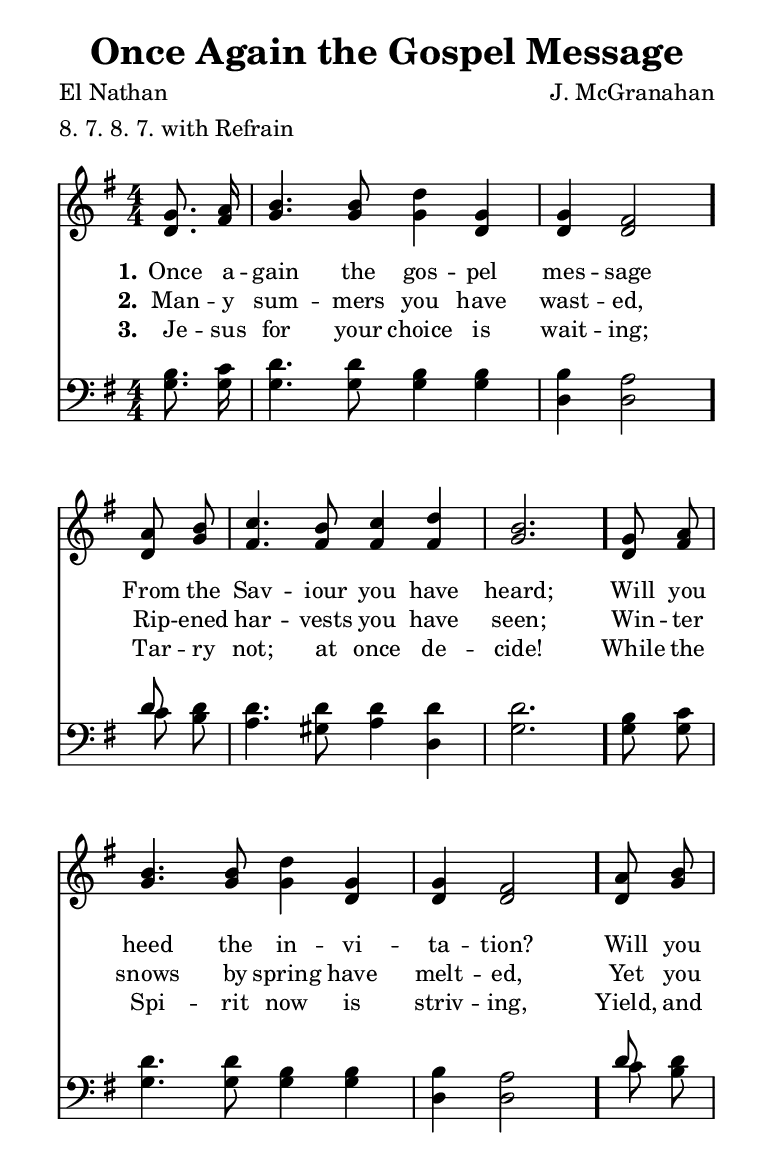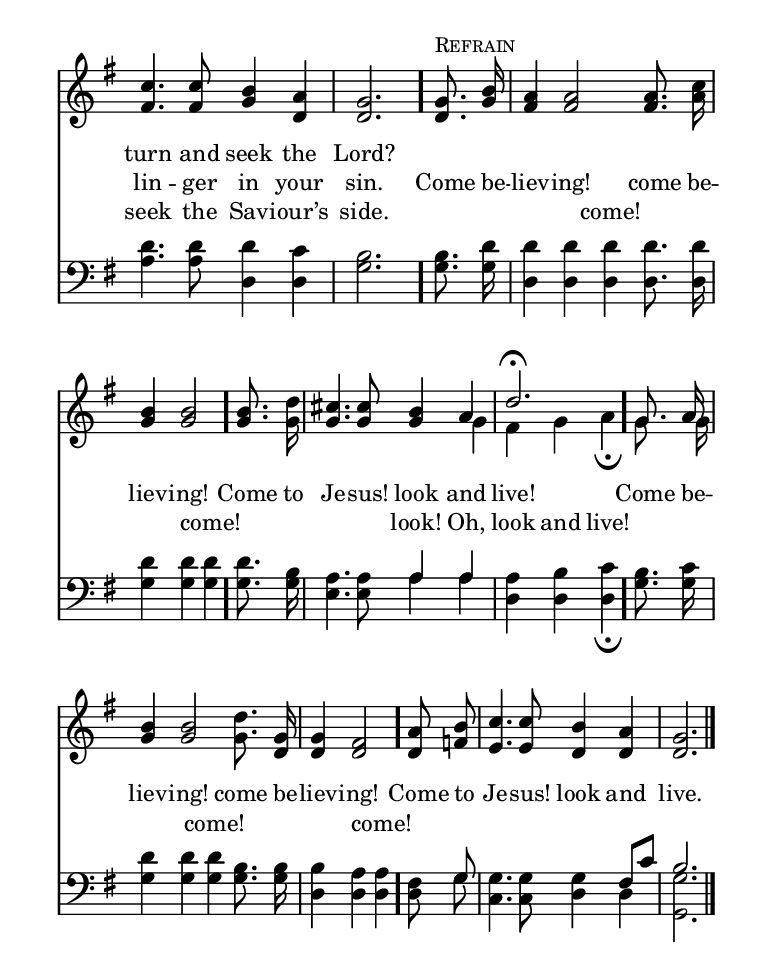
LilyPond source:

\include "common/global.ily"
\paper {
  \include "common/paper.ily"
}

\header{
  %gospel
  hymnnumber = "111"
  title = "Once Again the Gospel Message"
  tunename = "Come Believing"
  meter = "8. 7. 8. 7. with Refrain"
  poet = "El Nathan"
  composer = "J. McGranahan"
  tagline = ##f
}

ta = { \tempo 4=80 }
tb = { \tempo 4=40 }

global = {
  \include "common/overrides.ily"
  \override Staff.TimeSignature.style = #'numbered
  \time 4/4
  \override Score.MetronomeMark.transparent = ##t % hide all fermata changes too
  \ta
  \key g \major
  \partial 4
  \autoBeamOff
}

notesSoprano = {
\global
\relative c'' {

  g8. a16 | b4. b8 d4 g,4 | g fis2
  a8 b | c4. b8 c4 d | b2.
  g8 a | b4. b8 d4 g,4 | g fis2
  a8 b | c4. c8 b4 a | g2.

  << s^\markup { \small \caps "Refrain" }
  { g8. b16 | a4 a2 a8. c16 | b4 b2 } >>
  b8. d16 | cis4. cis8 b4 a | d2. \fermata
  g,8. a16 | b4 b2 d8. g,16 | g4 fis2
  a8 b | c4. c8 b4 a | g2.

  \bar "|."

}
}

notesAlto = {
\global
\relative e' {

  d8. fis16 | g4. g8 g4 d | d d2
  d8 g | fis4. fis8 fis4 fis | g2.
  d8 fis | g4. g8 g4 d | d d2
  d8 g | fis4. fis8 g4 d | d2.

  d8. g16 | fis4 fis2 fis8. a16 g4 g2
  g8. g16 | g4. g8 g4 g | fis g \tb a \fermata \ta
  g8. g16 | g4 g2 g8. d16 | d4 d2
  d8 f | e4. e8 d4 d | d2.

}
}

notesTenor = {
\global
\relative a {

  b8. c16 | d4. d8 b4 b | b a2
  d8 d | d4. d8 d4 d | d2.
  b8 c | d4. d8 b4 b | b a2
  d8 d | d4. d8 d4 c | b2.

  b8. d16 | d4 d d d8. d16 | d4 d d
  d8. b16 | a4. a8 a4 a | a b c
  b8. c16 | d4 d d b8. b16 | b4 a a
  fis8 g | g4. g8 g4 fis8[ c'] | b2.

}
}

notesBass = {
\global
\relative f {

  g8. g16 | g4. g8 g4 g | d4 d2
  c'8 b | a4. gis8 a4 d, | g2.
  g8 g | g4. g8 g4 g | d4 d2
  c'8 b | a4. a8 d,4 d | g2.

  g8. g16 | d4 d d d8. d16 | g4 g g
  g8. g16 | e4. e8 a4 a | d,4 d d_\fermata
  g8. g16 | g4 g g g8. g16 | d4 d d
  d8 g | c,4. c8 d4 d | << g2. g,2. >>

}
}

Refrain = \lyricmode {

Come be -- liev -- ing! come be -- liev -- ing! \bar "."
Come to Je -- sus! look and live! \bar "."
Come be -- liev -- ing! come be -- liev -- ing! \bar "."
Come to Je -- sus! look and live. \bar "."

}

wordsA = \lyricmode {
\set stanza = "1."

Once a -- gain the gos -- pel mes -- sage \bar "."
From the Sav -- iour you have heard; \bar "."
Will you heed the in -- vi -- ta -- tion? \bar "."
Will you turn and seek the Lord? \bar "."

}

wordsB = \lyricmode {
\set stanza = "2."

Man -- y sum -- mers you have wast -- ed,
Rip -- ened har -- vests you have seen;
Win -- ter snows by spring have melt -- ed,
Yet you lin -- ger in your sin.

\Refrain

}

wordsC = \lyricmode {
\set stanza = "3."

Je -- sus for your choice is wait -- ing;
Tar -- ry not; at once de -- cide!
While the Spi -- rit now is striv -- ing,
Yield, and seek the Sav -- iour’s side.

}

underWords = \lyricmode {

{ \repeat unfold 34 { \skip 4 } }
come!
{ \repeat unfold 4 { \skip 4 } }
come!
{ \repeat unfold 4 { \skip 4 } }
look! Oh, look and live!
{ \repeat unfold 4 { \skip 4 } }
come!
{ \repeat unfold 4 { \skip 4 } }
come!

}

\score {
  \context ChoirStaff <<
    \context Staff = upper <<
      \set Staff.autoBeaming = ##f
      \set ChoirStaff.systemStartDelimiter = #'SystemStartBar
      \set ChoirStaff.printPartCombineTexts = ##f
      \partcombine #'(2 . 9) \notesSoprano \notesAlto
      \context NullVoice = sopranos { \voiceOne << \notesSoprano >> }
      \context NullVoice = altos { \voiceTwo << \notesAlto >> }
      \context Lyrics = one   \lyricsto sopranos \wordsA
      \context Lyrics = two   \lyricsto sopranos \wordsB
      \context Lyrics = three \lyricsto sopranos \wordsC
    >>
    \context Staff = men <<
      \set Staff.autoBeaming = ##f
      \clef bass
      \set ChoirStaff.printPartCombineTexts = ##f
      \partcombine #'(2 . 9) \notesTenor \notesBass
      \context NullVoice = tenors { \voiceOne << \notesTenor >> }
      \context NullVoice = basses { \voiceTwo << \notesBass >> }
    >>
    \context Lyrics = three \lyricsto tenors \underWords
  >>
  \layout {
    \include "common/layout.ily"
  }
  \midi{
    \include "common/midi.ily"
  }
}

\version "2.19.49"  % necessary for upgrading to future LilyPond versions.

% vi:set et ts=2 sw=2 ai nocindent syntax=lilypond:
